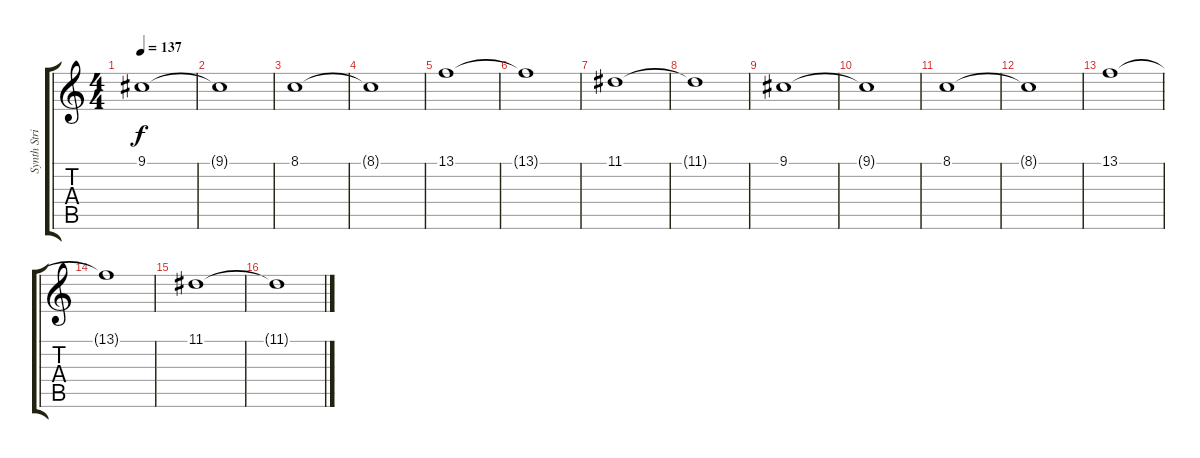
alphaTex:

\track ("Synth Strings (Backing 2)" "Synth Stri") {instrument pad8sweep}
\staff {score tabs}
\tuning (E4 B3 G3 D3 A2 E2) {hide}
\ts (4 4)
\tempo 137
\clef g2
\ks c
9.1.1{dy f} |
9.1{t}.1 |
8.1.1 |
8.1{t}.1 |
13.1.1 |
13.1{t}.1 |
11.1.1 |
11.1{t}.1 |
9.1.1 |
9.1{t}.1 |
8.1.1 |
8.1{t}.1 |
13.1.1 |
13.1{t}.1 |
11.1.1 |
11.1{t}.1
